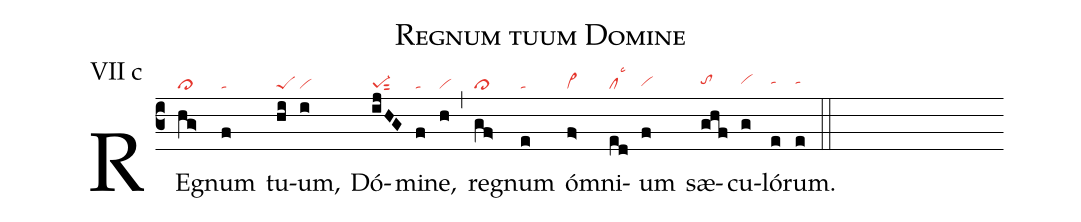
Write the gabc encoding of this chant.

name: Regnum tuum Domine;
annotation: VII c;
mode: 7;
nabc-lines: 1;
%%
(c3)
RE(hg>|cl>)gnum(f|ta) tu(hi|peS)um,(i|vi) Dó(ijHG|pe-1sut2)mi(f|ta)ne,(h|vi) (,)
re(gf>|cl>)gnum(e|ta) óm(f>|vi>)ni(ed|cllsc3)um(f|vihg) sæ(ghf|tohh)cu(g|vihh)ló(e|tahh)rum.(e|tahh) (::)
